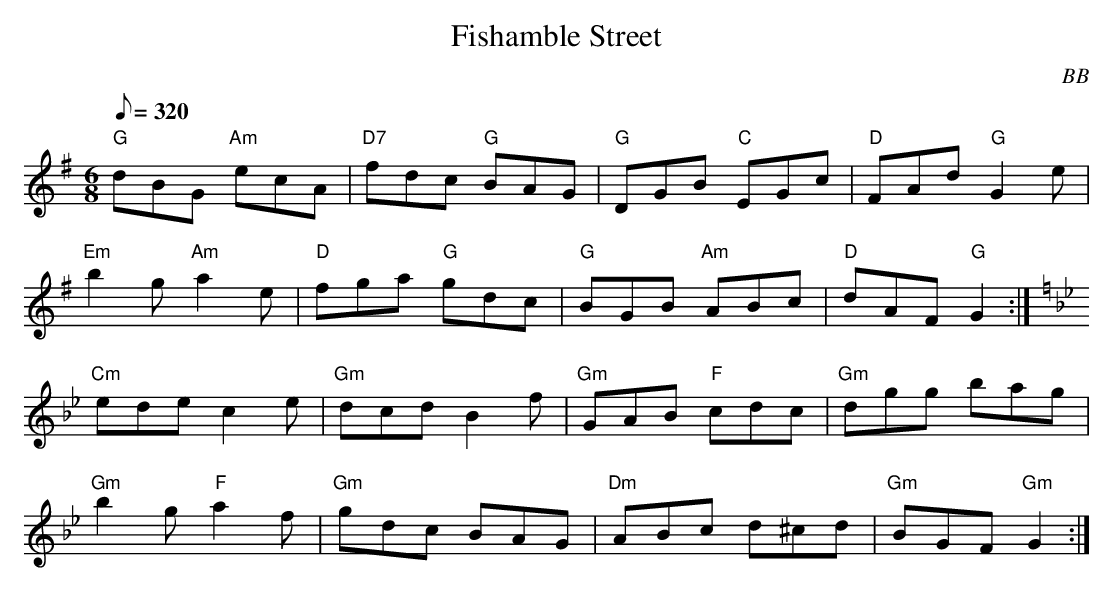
X:1
T: Fishamble Street
C: BB
Q: 1/8=320
M: 6/8
L: 1/8
K: G
"G"dBG "Am"ecA | "D7"fdc "G"BAG | "G"DGB "C"EGc | "D"FAd "G"G2 e |
"Em"b2 g "Am"a2 e | "D"fga "G"gdc | "G"BGB "Am"ABc | "D"dAF "G"G2 :|
[K:Gm]"Cm"ede c2 e | "Gm"dcd B2 f | "Gm"GAB "F"cdc | "Gm"dgg bag |
"Gm"b2 g "F"a2 f | "Gm"gdc BAG | "Dm"ABc d^cd |"Gm"BGF "Gm"G2 :|
